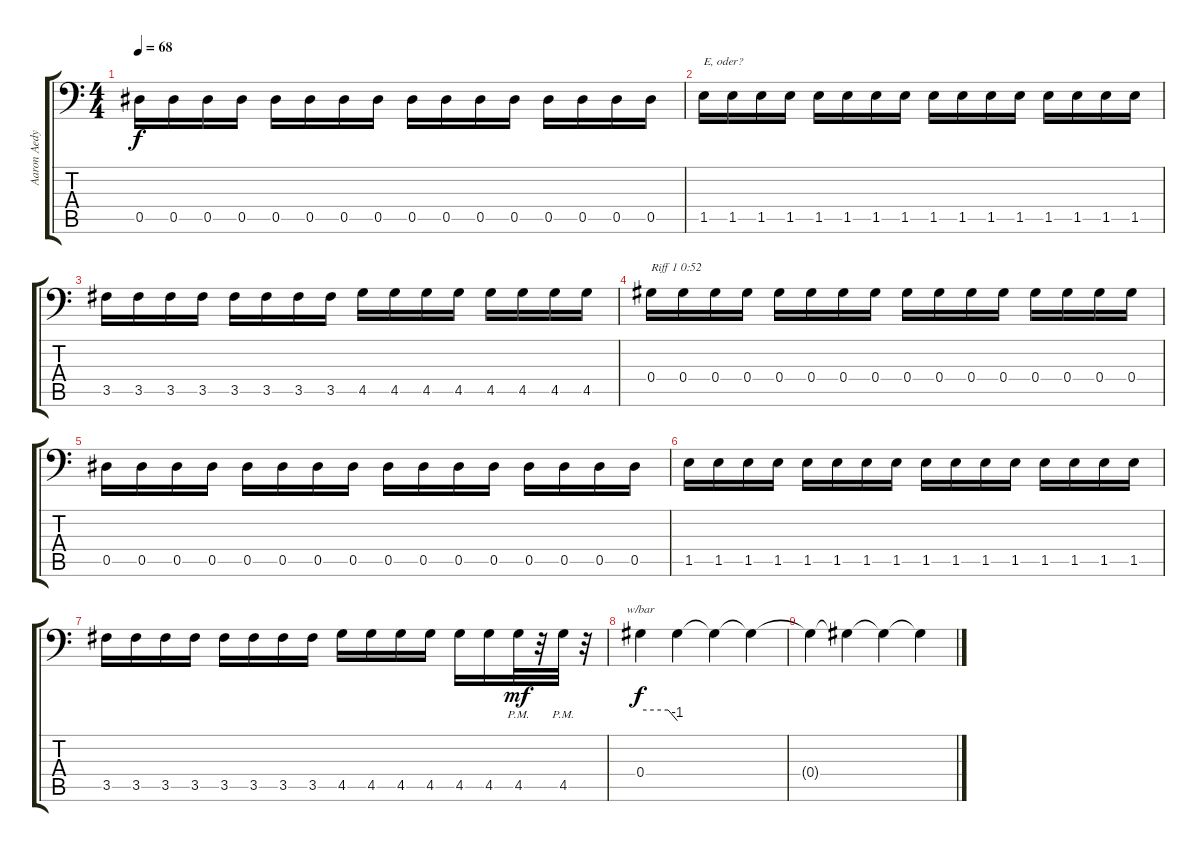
\track ("Aaron Aedy Harmony/Double" "Aaron Aedy") {instrument distortionguitar}
\staff {score tabs}
\tuning (Bb3 F3 Db3 Ab2 Eb2 Bb1) {hide}
\ts (4 4)
\tempo 68
\clef f4
\ks c
0.5.16{dy f} 0.5.16 0.5.16 0.5.16 0.5.16 0.5.16 0.5.16 0.5.16 0.5.16 0.5.16 0.5.16 0.5.16 0.5.16 0.5.16 0.5.16 0.5.16 |
1.5.16{txt "E, oder?"} 1.5.16 1.5.16 1.5.16 1.5.16 1.5.16 1.5.16 1.5.16 1.5.16 1.5.16 1.5.16 1.5.16 1.5.16 1.5.16 1.5.16 1.5.16 |
3.5.16 3.5.16 3.5.16 3.5.16 3.5.16 3.5.16 3.5.16 3.5.16 4.5.16 4.5.16 4.5.16 4.5.16 4.5.16 4.5.16 4.5.16 4.5.16 |
0.4.16{txt "Riff 1 0:52"} 0.4.16 0.4.16 0.4.16 0.4.16 0.4.16 0.4.16 0.4.16 0.4.16 0.4.16 0.4.16 0.4.16 0.4.16 0.4.16 0.4.16 0.4.16 |
0.5.16 0.5.16 0.5.16 0.5.16 0.5.16 0.5.16 0.5.16 0.5.16 0.5.16 0.5.16 0.5.16 0.5.16 0.5.16 0.5.16 0.5.16 0.5.16 |
1.5.16 1.5.16 1.5.16 1.5.16 1.5.16 1.5.16 1.5.16 1.5.16 1.5.16 1.5.16 1.5.16 1.5.16 1.5.16 1.5.16 1.5.16 1.5.16 |
3.5.16 3.5.16 3.5.16 3.5.16 3.5.16 3.5.16 3.5.16 3.5.16 4.5.16 4.5.16 4.5.16 4.5.16 4.5.16 4.5.16 4.5{pm}.32{dy mf} r.32 4.5{pm}.32 r.32 |
0.4.4{tbe (custom default 0 0 45 0 60 -4) dy f} 0.4{t}.4 0.4{t}.4 0.4{t}.4 |
0.4{t}.4 0.4{t}.4 0.4{t}.4 0.4{t}.4
